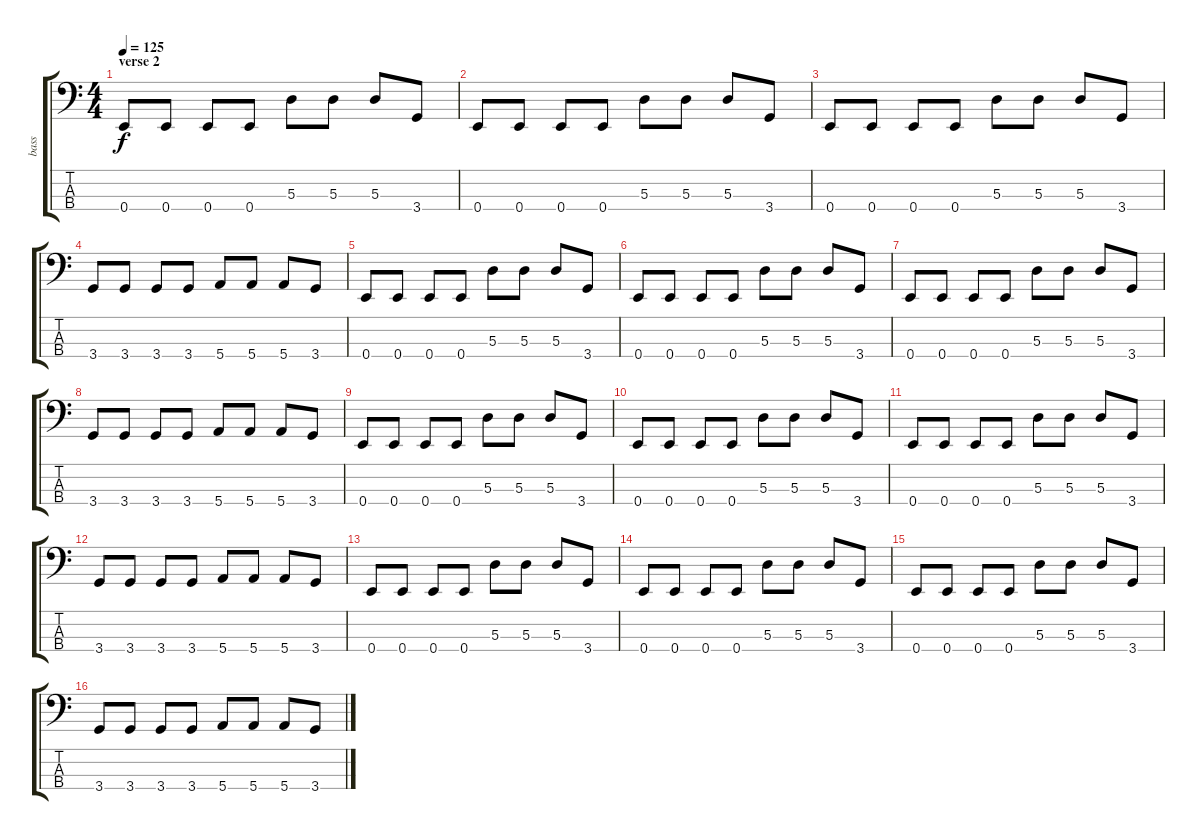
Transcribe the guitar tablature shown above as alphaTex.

\track ("bass" "bass") {instrument electricbassfinger}
\staff {score tabs}
\tuning (G2 D2 A1 E1) {hide}
\ts (4 4)
\section ("" "verse 2")
\tempo 125
\clef f4
\ks c
0.4.8{dy f} 0.4.8 0.4.8 0.4.8 5.3.8 5.3.8 5.3.8 3.4.8 |
0.4.8 0.4.8 0.4.8 0.4.8 5.3.8 5.3.8 5.3.8 3.4.8 |
0.4.8 0.4.8 0.4.8 0.4.8 5.3.8 5.3.8 5.3.8 3.4.8 |
3.4.8 3.4.8 3.4.8 3.4.8 5.4.8 5.4.8 5.4.8 3.4.8 |
0.4.8 0.4.8 0.4.8 0.4.8 5.3.8 5.3.8 5.3.8 3.4.8 |
0.4.8 0.4.8 0.4.8 0.4.8 5.3.8 5.3.8 5.3.8 3.4.8 |
0.4.8 0.4.8 0.4.8 0.4.8 5.3.8 5.3.8 5.3.8 3.4.8 |
3.4.8 3.4.8 3.4.8 3.4.8 5.4.8 5.4.8 5.4.8 3.4.8 |
0.4.8 0.4.8 0.4.8 0.4.8 5.3.8 5.3.8 5.3.8 3.4.8 |
0.4.8 0.4.8 0.4.8 0.4.8 5.3.8 5.3.8 5.3.8 3.4.8 |
0.4.8 0.4.8 0.4.8 0.4.8 5.3.8 5.3.8 5.3.8 3.4.8 |
3.4.8 3.4.8 3.4.8 3.4.8 5.4.8 5.4.8 5.4.8 3.4.8 |
0.4.8 0.4.8 0.4.8 0.4.8 5.3.8 5.3.8 5.3.8 3.4.8 |
0.4.8 0.4.8 0.4.8 0.4.8 5.3.8 5.3.8 5.3.8 3.4.8 |
0.4.8 0.4.8 0.4.8 0.4.8 5.3.8 5.3.8 5.3.8 3.4.8 |
3.4.8 3.4.8 3.4.8 3.4.8 5.4.8 5.4.8 5.4.8 3.4.8
